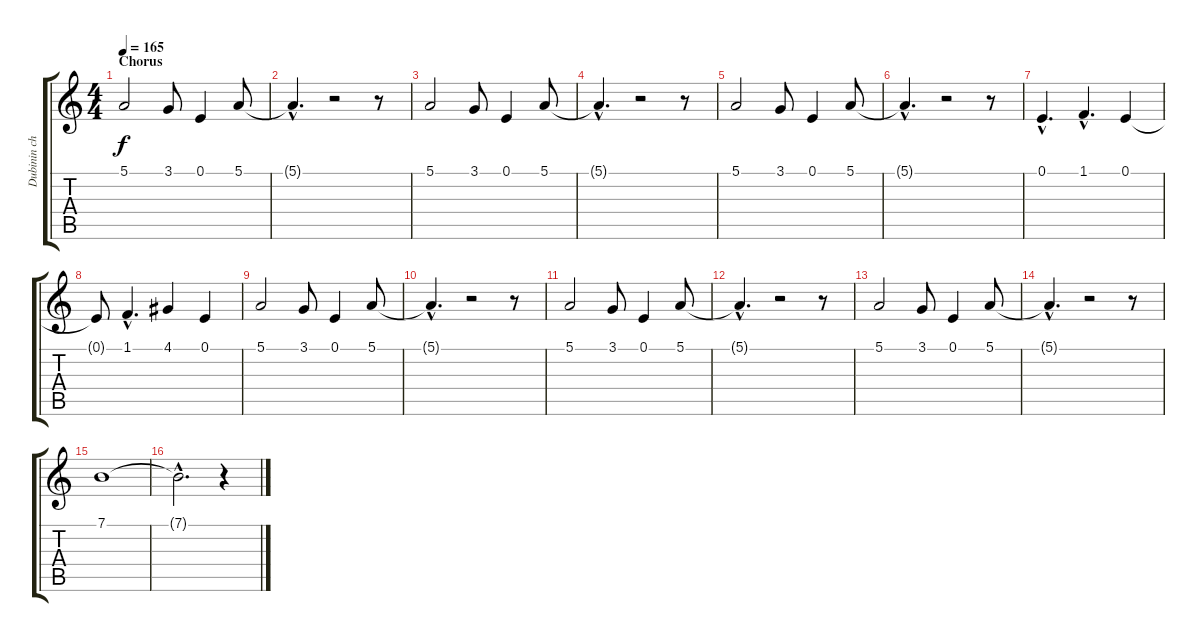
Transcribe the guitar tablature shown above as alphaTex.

\track ("Dubinin chant" "Dubinin ch") {instrument baritonesax}
\staff {score tabs}
\tuning (E4 B3 G3 D3 A2 E2) {hide}
\ts (4 4)
\section ("" "Chorus")
\tempo 165
\clef g2
\ks c
5.1.2{dy f} 3.1.8 0.1.4 5.1.8 |
5.1{hac t}.4{d} r.2 r.8 |
5.1.2 3.1.8 0.1.4 5.1.8 |
5.1{hac t}.4{d} r.2 r.8 |
5.1.2 3.1.8 0.1.4 5.1.8 |
5.1{hac t}.4{d} r.2 r.8 |
0.1{hac}.4{d} 1.1{hac}.4{d} 0.1.4 |
0.1{t}.8 1.1{hac}.4{d} 4.1.4 0.1.4 |
5.1.2 3.1.8 0.1.4 5.1.8 |
5.1{hac t}.4{d} r.2 r.8 |
5.1.2 3.1.8 0.1.4 5.1.8 |
5.1{hac t}.4{d} r.2 r.8 |
5.1.2 3.1.8 0.1.4 5.1.8 |
5.1{hac t}.4{d} r.2 r.8 |
7.1.1 |
7.1{hac t}.2{d} r.4
